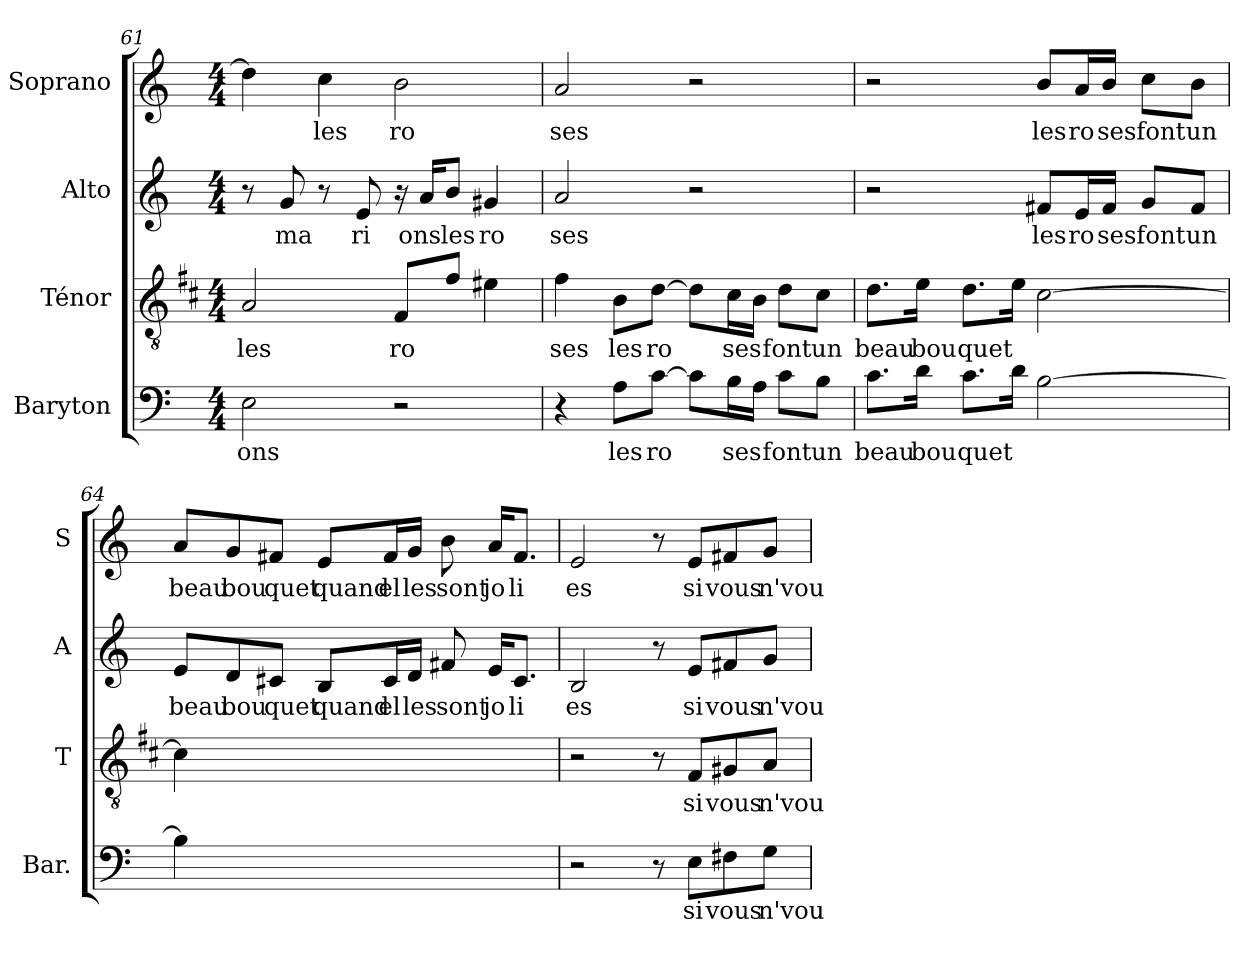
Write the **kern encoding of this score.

**kern	**text	**kern	**text	**kern	**text	**kern	**text
*part4	*part4	*part3	*part3	*part2	*part2	*part1	*part1
*staff4	*staff4	*staff3	*staff3	*staff2	*staff2	*staff1	*staff1
*I"Baryton	*	*I"Ténor	*	*I"Alto	*	*I"Soprano	*
*I'Bar.	*	*I'T	*	*I'A	*	*I'S	*
!!LO:LB:g=z
*clefF4	*	*clefGv2	*	*clefG2	*	*clefG2	*
*	*	*ITrd1c2	*	*	*	*	*
*k[]	*	*k[]	*	*k[]	*	*k[]	*
*C:	*	*C:	*	*C:	*	*C:	*
*M4/4	*	*M4/4	*	*M4/4	*	*M4/4	*
=61	=61	=61	=61	=61	=61	=61	=61
!	!LO:LY:b	!	!	!	!	!	!
!	!	!	!LO:LY:b	!	!	!	!
2E\	ons	2G/	les	8r	.	4dd\]	.
!	!	!	!	!	!LO:LY:b	!	!
.	.	.	.	8g/	ma	.	.
!	!	!	!	!	!	!	!LO:LY:b
.	.	.	.	8r	.	4cc\	les
!	!	!	!	!	!LO:LY:b	!	!
.	.	.	.	8e/	ri	.	.
!	!	!	!LO:LY:b	!	!	!	!
!	!	!	!	!	!	!	!LO:LY:b
2r	.	8E/L	ro	16r	.	2b\	ro
!	!	!	!	!	!LO:LY:b	!	!
.	.	.	.	16a/KL	ons	.	.
!	!	!	!	!	!LO:LY:b	!	!
.	.	8e/J	.	8b/J	les	.	.
!	!	!	!	!	!LO:LY:b	!	!
.	.	4d#X\	.	4g#X/	ro	.	.
=62	=62	=62	=62	=62	=62	=62	=62
!	!	!	!LO:LY:b	!	!	!	!
!	!	!	!	!	!LO:LY:b	!	!
!	!	!	!	!	!	!	!LO:LY:b
4r	.	4e\	ses	2a/	ses	2a/	ses
!	!LO:LY:b	!	!	!	!	!	!
!	!	!	!LO:LY:b	!	!	!	!
8A\L	les	8A\L	les	.	.	.	.
!	!LO:LY:b	!	!	!	!	!	!
!	!	!	!LO:LY:b	!	!	!	!
[8c\J	ro	[8c\J	ro	.	.	.	.
8c\L]	.	8c\L]	.	2r	.	2r	.
!	!LO:LY:b	!	!	!	!	!	!
!	!	!	!LO:LY:b	!	!	!	!
16B\L	ses	16B\L	ses	.	.	.	.
16A\JJ	.	16A\JJ	.	.	.	.	.
!	!LO:LY:b	!	!	!	!	!	!
!	!	!	!LO:LY:b	!	!	!	!
8c\L	font	8c\L	font	.	.	.	.
!	!LO:LY:b	!	!	!	!	!	!
!	!	!	!LO:LY:b	!	!	!	!
8B\J	un	8B\J	un	.	.	.	.
=63	=63	=63	=63	=63	=63	=63	=63
!	!LO:LY:b	!	!	!	!	!	!
!	!	!	!LO:LY:b	!	!	!	!
8.c\L	beau	8.c\L	beau	2r	.	2r	.
!	!LO:LY:b	!	!	!	!	!	!
!	!	!	!LO:LY:b	!	!	!	!
16d\Jk	bou	16d\Jk	bou	.	.	.	.
!	!LO:LY:b	!	!	!	!	!	!
!	!	!	!LO:LY:b	!	!	!	!
8.c\L	quet	8.c\L	quet	.	.	.	.
16d\Jk	.	16d\Jk	.	.	.	.	.
!	!	!	!	!	!LO:LY:b	!	!
!	!	!	!	!	!	!	!LO:LY:b
[2B\	.	[2B\	.	8f#X/L	les	8b/L	les
!	!	!	!	!	!LO:LY:b	!	!
!	!	!	!	!	!	!	!LO:LY:b
.	.	.	.	16e/L	ro	16a/L	ro
!	!	!	!	!	!LO:LY:b	!	!
!	!	!	!	!	!	!	!LO:LY:b
.	.	.	.	16f#/JJ	ses	16b/JJ	ses
!	!	!	!	!	!LO:LY:b	!	!
!	!	!	!	!	!	!	!LO:LY:b
.	.	.	.	8g/L	font	8cc\L	font
!	!	!	!	!	!LO:LY:b	!	!
!	!	!	!	!	!	!	!LO:LY:b
.	.	.	.	8f#/J	un	8b\J	un
=64	=64	=64	=64	=64	=64	=64	=64
!	!	!	!	!	!LO:LY:b	!	!
!	!	!	!	!	!	!	!LO:LY:b
4B\]	.	4B\]	.	8e/L	beau	8a/L	beau
!	!	!	!	!	!LO:LY:b	!	!
!	!	!	!	!	!	!	!LO:LY:b
.	.	.	.	8d/	bou	8g/	bou
!	!	!	!	!	!LO:LY:b	!	!
!	!	!	!	!	!	!	!LO:LY:b
2.ryy	.	2.ryy	.	8c#X/J	quet	8f#X/J	quet
!	!	!	!	!	!LO:LY:b	!	!
!	!	!	!	!	!	!	!LO:LY:b
.	.	.	.	8B/L	quand	8e/L	quand
!	!	!	!	!	!LO:LY:b	!	!
!	!	!	!	!	!	!	!LO:LY:b
.	.	.	.	16c#/L	el	16f#/L	el
!	!	!	!	!	!LO:LY:b	!	!
!	!	!	!	!	!	!	!LO:LY:b
.	.	.	.	16d/JJ	les	16g/JJ	les
!	!	!	!	!	!LO:LY:b	!	!
!	!	!	!	!	!	!	!LO:LY:b
.	.	.	.	8f#X/	sont	8b\	sont
!	!	!	!	!	!LO:LY:b	!	!
!	!	!	!	!	!	!	!LO:LY:b
.	.	.	.	16e/KL	jo	16a/KL	jo
!	!	!	!	!	!LO:LY:b	!	!
!	!	!	!	!	!	!	!LO:LY:b
.	.	.	.	8.c#/J	li	8.f#/J	li
!!LO:PB:g=z
=65	=65	=65	=65	=65	=65	=65	=65
!	!	!	!	!	!LO:LY:b	!	!
!	!	!	!	!	!	!	!LO:LY:b
2r	.	2r	.	2B/	es	2e/	es
8r	.	8r	.	8r	.	8r	.
!	!LO:LY:b	!	!	!	!	!	!
!	!	!	!LO:LY:b	!	!	!	!
!	!	!	!	!	!LO:LY:b	!	!
!	!	!	!	!	!	!	!LO:LY:b
8E\L	si	8E/L	si	8e/L	si	8e/L	si
!	!LO:LY:b	!	!	!	!	!	!
!	!	!	!LO:LY:b	!	!	!	!
!	!	!	!	!	!LO:LY:b	!	!
!	!	!	!	!	!	!	!LO:LY:b
8F#X\	vous	8F#X/	vous	8f#X/	vous	8f#X/	vous
!	!LO:LY:b	!	!	!	!	!	!
!	!	!	!LO:LY:b	!	!	!	!
!	!	!	!	!	!LO:LY:b	!	!
!	!	!	!	!	!	!	!LO:LY:b
8G\J	n'vou	8G/J	n'vou	8g/J	n'vou	8g/J	n'vou
=	=	=	=	=	=	=	=
*-	*-	*-	*-	*-	*-	*-	*-
